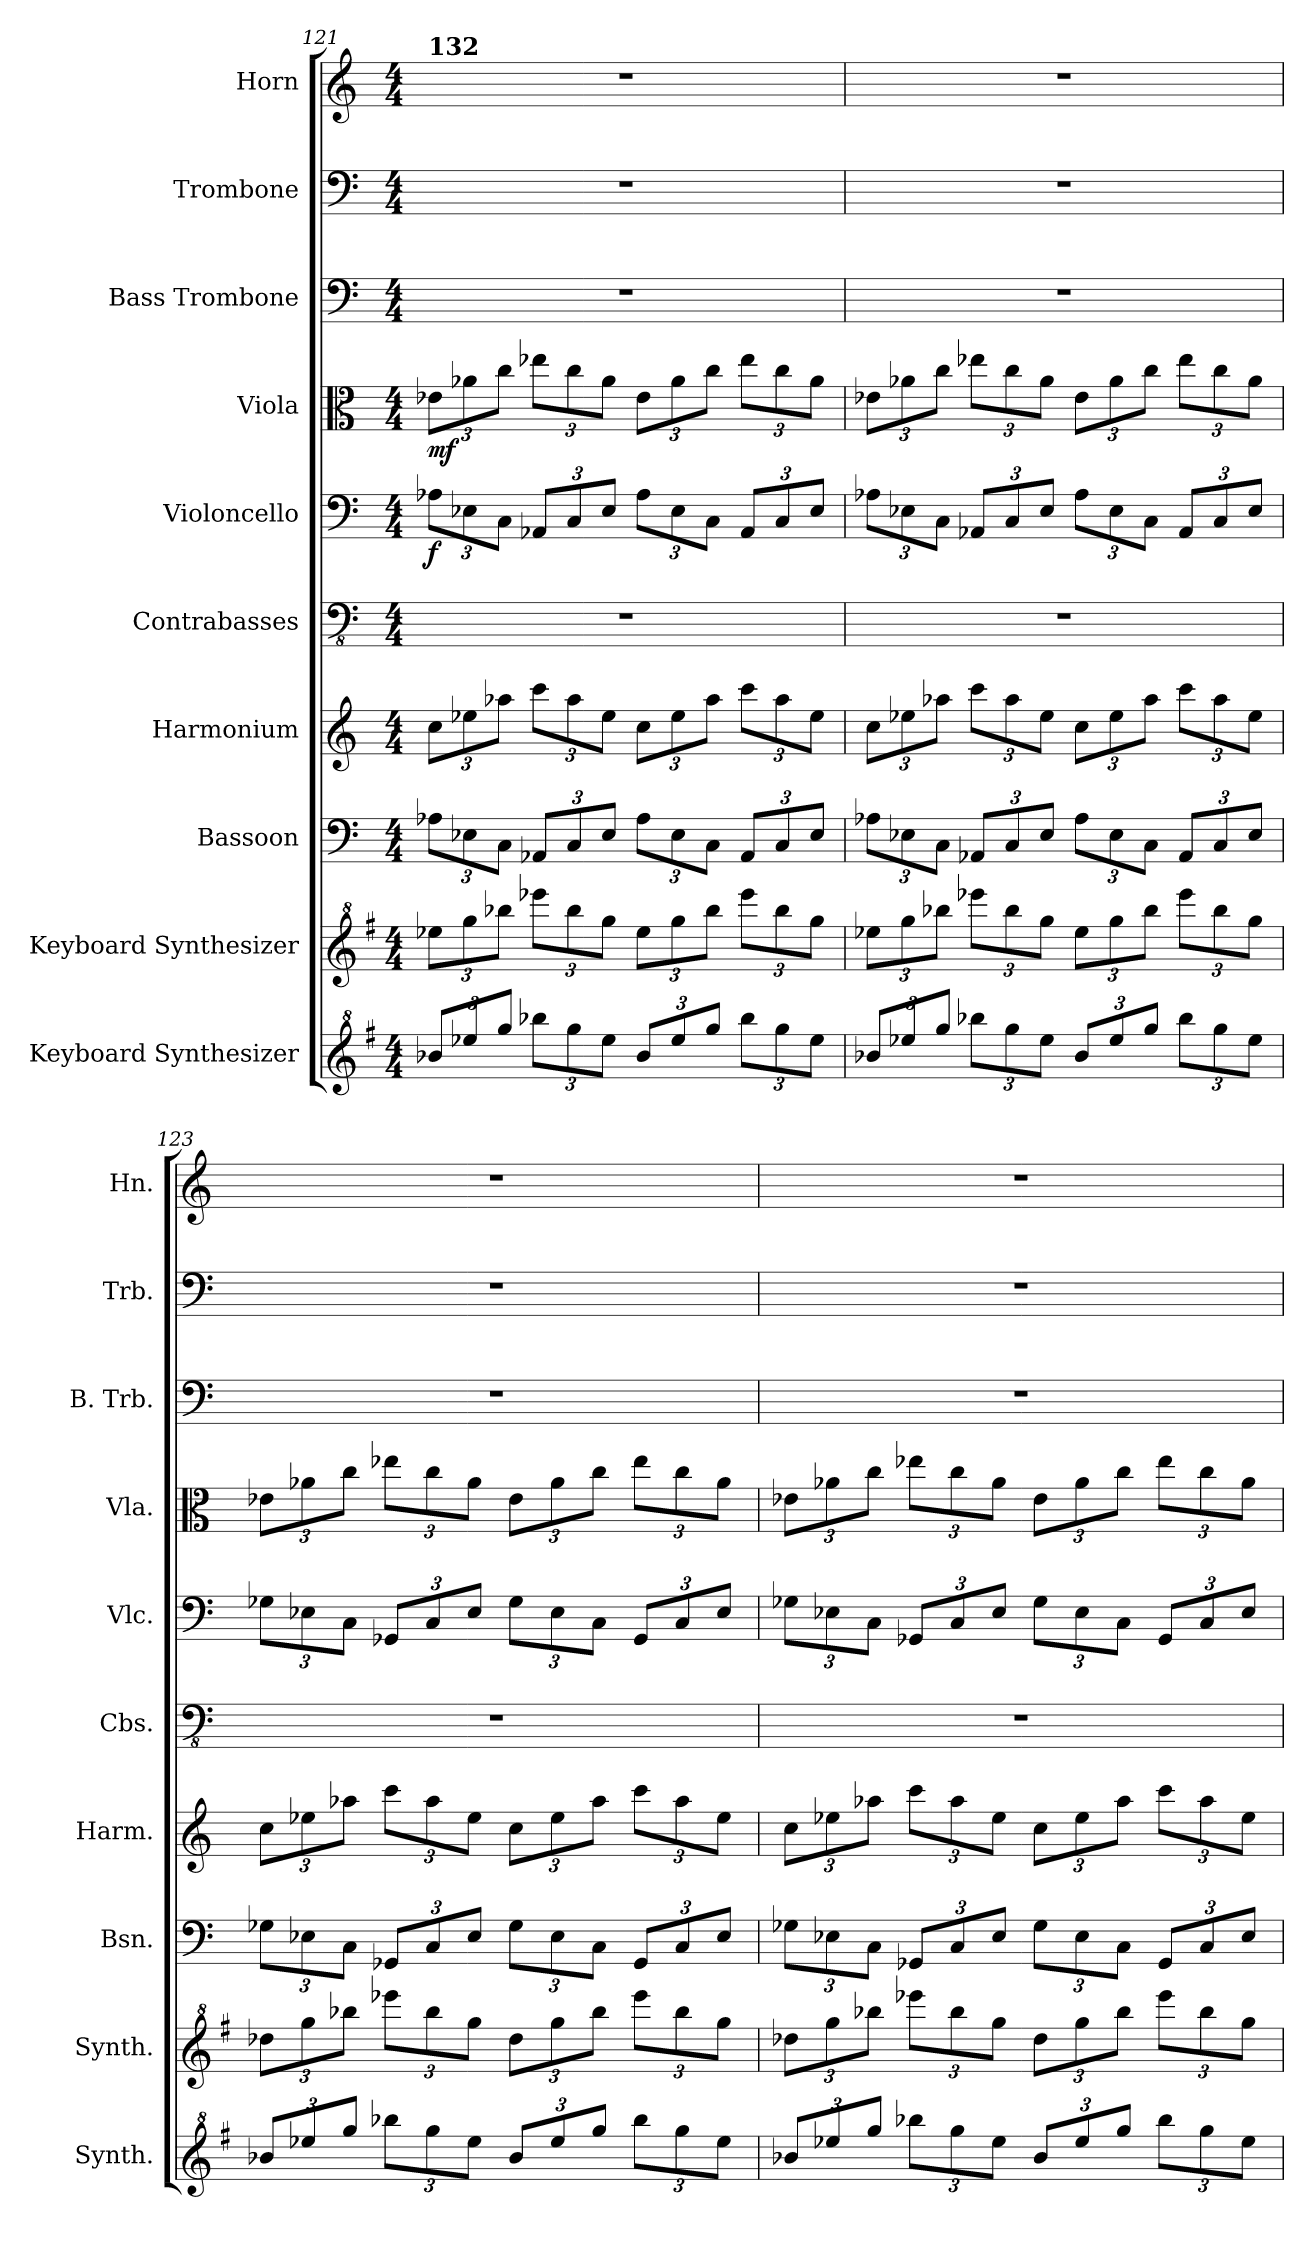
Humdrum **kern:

**kern	**kern	**kern	**kern	**kern	**kern	**dynam	**kern	**dynam	**kern	**kern	**kern
*part10	*part9	*part8	*part7	*part6	*part5	*part5	*part4	*part4	*part3	*part2	*part1
*staff10	*staff9	*staff8	*staff7	*staff6	*staff5	*staff5	*staff4	*staff4	*staff3	*staff2	*staff1
*I"Keyboard Synthesizer	*I"Keyboard Synthesizer	*I"Bassoon	*I"Harmonium	*I"Contrabasses	*I"Violoncello	*	*I"Viola	*	*I"Bass Trombone	*I"Trombone	*I"Horn
*I'Synth.	*I'Synth.	*I'Bsn.	*I'Harm.	*I'Cbs.	*I'Vlc.	*	*I'Vla.	*	*I'B. Trb.	*I'Trb.	*I'Hn.
*clefG^2	*clefG^2	*clefF4	*clefG2	*clefFv4	*clefF4	*	*clefC3	*	*clefF4	*clefF4	*clefG2
*ITrd4c7	*ITrd4c7	*	*	*	*	*	*	*	*	*	*ITrd4c7
*k[]	*k[]	*k[]	*k[]	*k[]	*k[]	*	*k[]	*	*k[]	*k[]	*k[b-]
*M4/4	*M4/4	*M4/4	*M4/4	*M4/4	*M4/4	*	*M4/4	*	*M4/4	*M4/4	*M4/4
*Xbrackettup	*Xbrackettup	*Xbrackettup	*Xbrackettup	*	*Xbrackettup	*	*Xbrackettup	*	*	*	*
=121	=121	=121	=121	=121	=121	=121	=121	=121	=121	=121	=121
!	!	!	!	!	!	!	!	!	!	!	!LO:TX:a:B:t=132
!	!	!	!	!	!	!LO:DY:b	!	!LO:DY:b	!	!	!
12ee-X/L	12aa-X\L	12A-X\L	12cc\L	1r	12A-X\L	f	12e-X\L	mf	1r	1r	1r
12aa-X/	12ccc\	12E-X\	12ee-X\	.	12E-X\	.	12a-X\	.	.	.	.
12ccc/J	12eee-X\J	12C\J	12aa-X\J	.	12C\J	.	12cc\J	.	.	.	.
12eee-X\L	12aaa-X\L	12AA-X/L	12ccc\L	.	12AA-X/L	.	12ee-X\L	.	.	.	.
12ccc\	12eee-\	12C/	12aa-\	.	12C/	.	12cc\	.	.	.	.
12aa-\J	12ccc\J	12E-/J	12ee-\J	.	12E-/J	.	12a-\J	.	.	.	.
12ee-/L	12aa-\L	12A-\L	12cc\L	.	12A-\L	.	12e-\L	.	.	.	.
12aa-/	12ccc\	12E-\	12ee-\	.	12E-\	.	12a-\	.	.	.	.
12ccc/J	12eee-\J	12C\J	12aa-\J	.	12C\J	.	12cc\J	.	.	.	.
12eee-\L	12aaa-\L	12AA-/L	12ccc\L	.	12AA-/L	.	12ee-\L	.	.	.	.
12ccc\	12eee-\	12C/	12aa-\	.	12C/	.	12cc\	.	.	.	.
12aa-\J	12ccc\J	12E-/J	12ee-\J	.	12E-/J	.	12a-\J	.	.	.	.
!!LO:LB:g=z
=122	=122	=122	=122	=122	=122	=122	=122	=122	=122	=122	=122
12ee-X/L	12aa-X\L	12A-X\L	12cc\L	1r	12A-X\L	.	12e-X\L	.	1r	1r	1r
12aa-X/	12ccc\	12E-X\	12ee-X\	.	12E-X\	.	12a-X\	.	.	.	.
12ccc/J	12eee-X\J	12C\J	12aa-X\J	.	12C\J	.	12cc\J	.	.	.	.
12eee-X\L	12aaa-X\L	12AA-X/L	12ccc\L	.	12AA-X/L	.	12ee-X\L	.	.	.	.
12ccc\	12eee-\	12C/	12aa-\	.	12C/	.	12cc\	.	.	.	.
12aa-\J	12ccc\J	12E-/J	12ee-\J	.	12E-/J	.	12a-\J	.	.	.	.
12ee-/L	12aa-\L	12A-\L	12cc\L	.	12A-\L	.	12e-\L	.	.	.	.
12aa-/	12ccc\	12E-\	12ee-\	.	12E-\	.	12a-\	.	.	.	.
12ccc/J	12eee-\J	12C\J	12aa-\J	.	12C\J	.	12cc\J	.	.	.	.
12eee-\L	12aaa-\L	12AA-/L	12ccc\L	.	12AA-/L	.	12ee-\L	.	.	.	.
12ccc\	12eee-\	12C/	12aa-\	.	12C/	.	12cc\	.	.	.	.
12aa-\J	12ccc\J	12E-/J	12ee-\J	.	12E-/J	.	12a-\J	.	.	.	.
=123	=123	=123	=123	=123	=123	=123	=123	=123	=123	=123	=123
12ee-X/L	12gg-X\L	12G-X\L	12cc\L	1r	12G-X\L	.	12e-X\L	.	1r	1r	1r
12aa-X/	12ccc\	12E-X\	12ee-X\	.	12E-X\	.	12a-X\	.	.	.	.
12ccc/J	12eee-X\J	12C\J	12aa-X\J	.	12C\J	.	12cc\J	.	.	.	.
12eee-X\L	12aaa-X\L	12GG-X/L	12ccc\L	.	12GG-X/L	.	12ee-X\L	.	.	.	.
12ccc\	12eee-\	12C/	12aa-\	.	12C/	.	12cc\	.	.	.	.
12aa-\J	12ccc\J	12E-/J	12ee-\J	.	12E-/J	.	12a-\J	.	.	.	.
12ee-/L	12gg-\L	12G-\L	12cc\L	.	12G-\L	.	12e-\L	.	.	.	.
12aa-/	12ccc\	12E-\	12ee-\	.	12E-\	.	12a-\	.	.	.	.
12ccc/J	12eee-\J	12C\J	12aa-\J	.	12C\J	.	12cc\J	.	.	.	.
12eee-\L	12aaa-\L	12GG-/L	12ccc\L	.	12GG-/L	.	12ee-\L	.	.	.	.
12ccc\	12eee-\	12C/	12aa-\	.	12C/	.	12cc\	.	.	.	.
12aa-\J	12ccc\J	12E-/J	12ee-\J	.	12E-/J	.	12a-\J	.	.	.	.
!!LO:PB:g=z
=124	=124	=124	=124	=124	=124	=124	=124	=124	=124	=124	=124
12ee-X/L	12gg-X\L	12G-X\L	12cc\L	1r	12G-X\L	.	12e-X\L	.	1r	1r	1r
12aa-X/	12ccc\	12E-X\	12ee-X\	.	12E-X\	.	12a-X\	.	.	.	.
12ccc/J	12eee-X\J	12C\J	12aa-X\J	.	12C\J	.	12cc\J	.	.	.	.
12eee-X\L	12aaa-X\L	12GG-X/L	12ccc\L	.	12GG-X/L	.	12ee-X\L	.	.	.	.
12ccc\	12eee-\	12C/	12aa-\	.	12C/	.	12cc\	.	.	.	.
12aa-\J	12ccc\J	12E-/J	12ee-\J	.	12E-/J	.	12a-\J	.	.	.	.
12ee-/L	12gg-\L	12G-\L	12cc\L	.	12G-\L	.	12e-\L	.	.	.	.
12aa-/	12ccc\	12E-\	12ee-\	.	12E-\	.	12a-\	.	.	.	.
12ccc/J	12eee-\J	12C\J	12aa-\J	.	12C\J	.	12cc\J	.	.	.	.
12eee-\L	12aaa-\L	12GG-/L	12ccc\L	.	12GG-/L	.	12ee-\L	.	.	.	.
12ccc\	12eee-\	12C/	12aa-\	.	12C/	.	12cc\	.	.	.	.
12aa-\J	12ccc\J	12E-/J	12ee-\J	.	12E-/J	.	12a-\J	.	.	.	.
=	=	=	=	=	=	=	=	=	=	=	=
*-	*-	*-	*-	*-	*-	*-	*-	*-	*-	*-	*-
